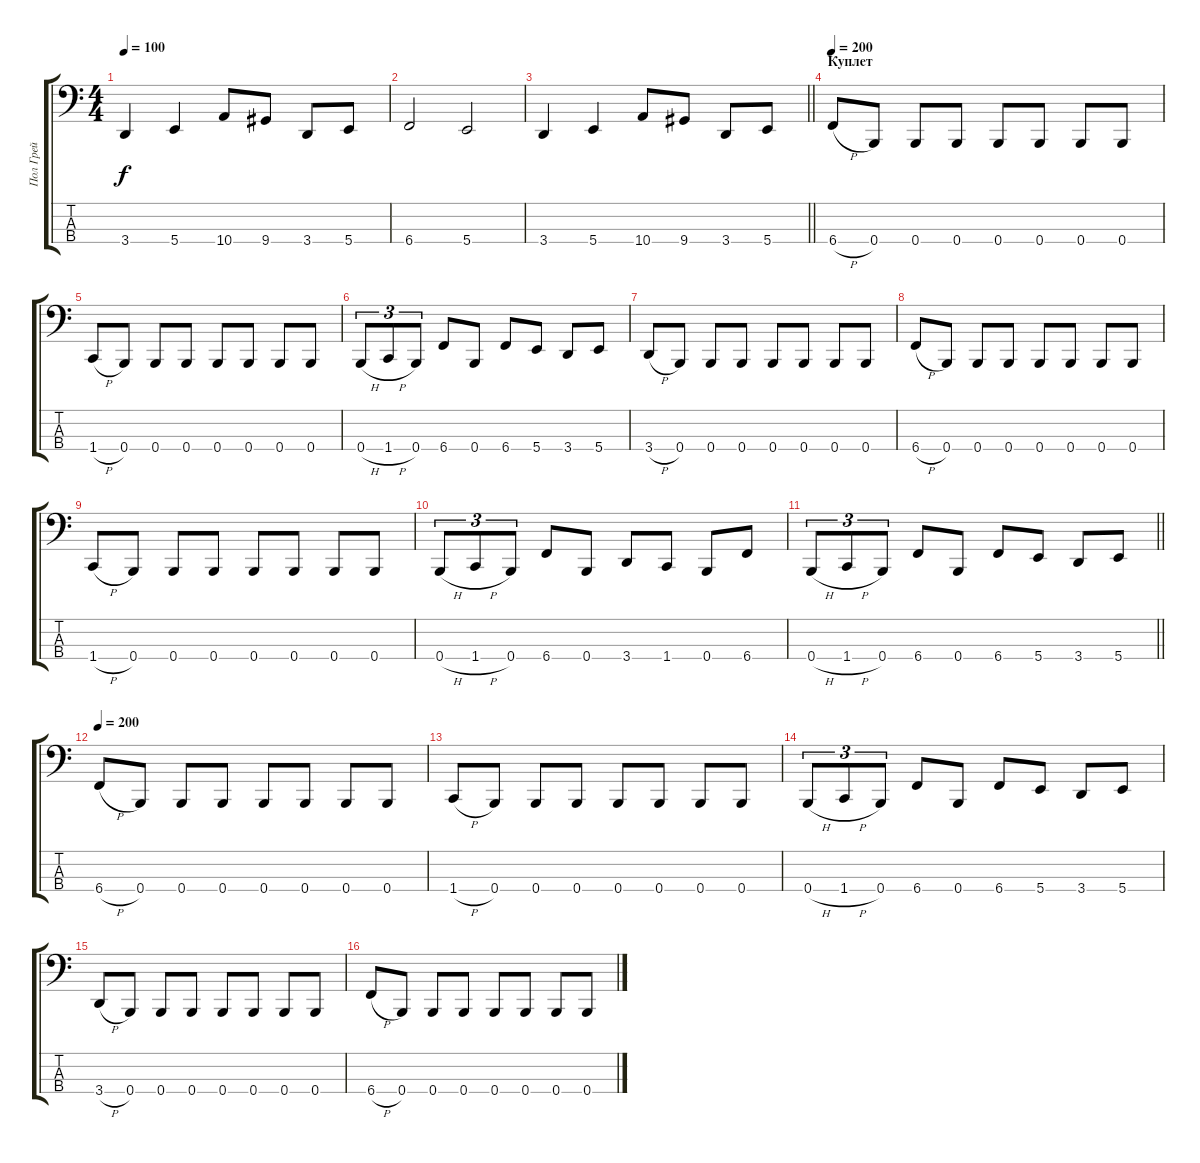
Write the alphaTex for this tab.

\track ("Пол Грей" "Пол Грей") {instrument electricbasspick}
\staff {score tabs}
\tuning (E2 B1 Gb1 B0) {hide}
\ts (4 4)
\tempo 100
\clef f4
\ks c
3.4.4{dy f} 5.4.4 10.4.8 9.4.8 3.4.8 5.4.8 |
6.4.2 5.4.2 |
\barLineRight lightlight
3.4.4 5.4.4 10.4.8 9.4.8 3.4.8 5.4.8 |
\section ("" "Куплет")
\tempo 200
6.4{h}.8 0.4.8 0.4.8 0.4.8 0.4.8 0.4.8 0.4.8 0.4.8 |
1.4{h}.8 0.4.8 0.4.8 0.4.8 0.4.8 0.4.8 0.4.8 0.4.8 |
0.4{h}.8{tu (3 2)} 1.4{h}.8{tu (3 2)} 0.4.8{tu (3 2)} 6.4.8 0.4.8 6.4.8 5.4.8 3.4.8 5.4.8 |
3.4{h}.8 0.4.8 0.4.8 0.4.8 0.4.8 0.4.8 0.4.8 0.4.8 |
6.4{h}.8 0.4.8 0.4.8 0.4.8 0.4.8 0.4.8 0.4.8 0.4.8 |
1.4{h}.8 0.4.8 0.4.8 0.4.8 0.4.8 0.4.8 0.4.8 0.4.8 |
0.4{h}.8{tu (3 2)} 1.4{h}.8{tu (3 2)} 0.4.8{tu (3 2)} 6.4.8 0.4.8 3.4.8 1.4.8 0.4.8 6.4.8 |
\barLineRight lightlight
0.4{h}.8{tu (3 2)} 1.4{h}.8{tu (3 2)} 0.4.8{tu (3 2)} 6.4.8 0.4.8 6.4.8 5.4.8 3.4.8 5.4.8 |
\tempo 200
6.4{h}.8 0.4.8 0.4.8 0.4.8 0.4.8 0.4.8 0.4.8 0.4.8 |
1.4{h}.8 0.4.8 0.4.8 0.4.8 0.4.8 0.4.8 0.4.8 0.4.8 |
0.4{h}.8{tu (3 2)} 1.4{h}.8{tu (3 2)} 0.4.8{tu (3 2)} 6.4.8 0.4.8 6.4.8 5.4.8 3.4.8 5.4.8 |
3.4{h}.8 0.4.8 0.4.8 0.4.8 0.4.8 0.4.8 0.4.8 0.4.8 |
6.4{h}.8 0.4.8 0.4.8 0.4.8 0.4.8 0.4.8 0.4.8 0.4.8
